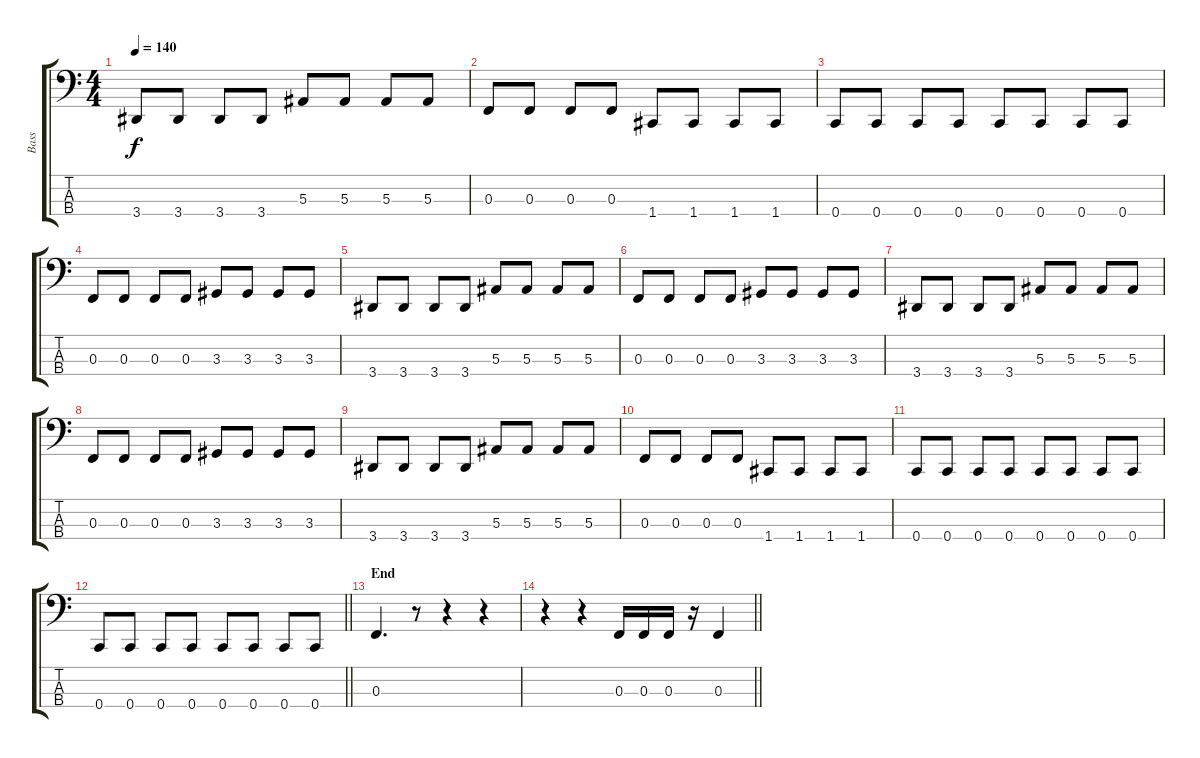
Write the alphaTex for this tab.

\track ("Bass" "Bass") {instrument electricbasspick}
\staff {score tabs}
\tuning (Eb2 Bb1 F1 C1) {hide}
\ts (4 4)
\tempo 140
\clef f4
\ks c
3.4.8{dy f} 3.4.8 3.4.8 3.4.8 5.3.8 5.3.8 5.3.8 5.3.8 |
0.3.8 0.3.8 0.3.8 0.3.8 1.4.8 1.4.8 1.4.8 1.4.8 |
0.4.8 0.4.8 0.4.8 0.4.8 0.4.8 0.4.8 0.4.8 0.4.8 |
0.3.8 0.3.8 0.3.8 0.3.8 3.3.8 3.3.8 3.3.8 3.3.8 |
3.4.8 3.4.8 3.4.8 3.4.8 5.3.8 5.3.8 5.3.8 5.3.8 |
0.3.8 0.3.8 0.3.8 0.3.8 3.3.8 3.3.8 3.3.8 3.3.8 |
3.4.8 3.4.8 3.4.8 3.4.8 5.3.8 5.3.8 5.3.8 5.3.8 |
0.3.8 0.3.8 0.3.8 0.3.8 3.3.8 3.3.8 3.3.8 3.3.8 |
3.4.8 3.4.8 3.4.8 3.4.8 5.3.8 5.3.8 5.3.8 5.3.8 |
0.3.8 0.3.8 0.3.8 0.3.8 1.4.8 1.4.8 1.4.8 1.4.8 |
0.4.8 0.4.8 0.4.8 0.4.8 0.4.8 0.4.8 0.4.8 0.4.8 |
\barLineRight lightlight
0.4.8 0.4.8 0.4.8 0.4.8 0.4.8 0.4.8 0.4.8 0.4.8 |
\section ("" "End")
0.3.4{d} r.8 r.4 r.4 |
\barLineRight lightlight
r.4 r.4 0.3.16 0.3.16 0.3.16 r.16 0.3.4
